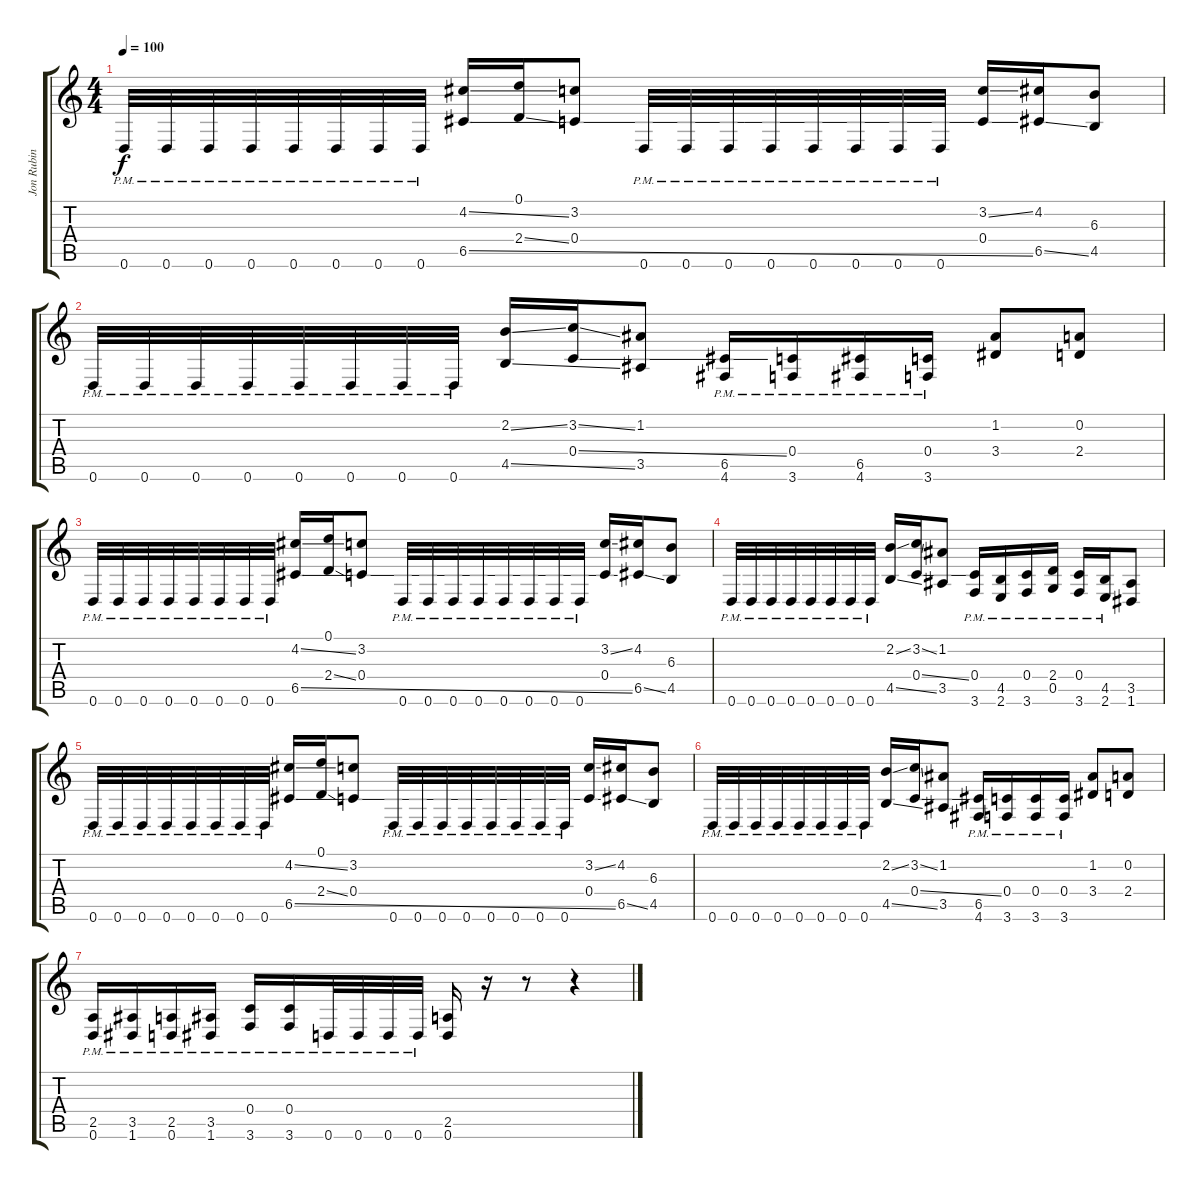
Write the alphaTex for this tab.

\track ("Jon Rubin " "Jon Rubin ") {instrument distortionguitar}
\staff {score tabs}
\tuning (D4 A3 F3 C3 G2 D2) {hide}
\ts (4 4)
\tempo 100
\clef g2
\ks c
0.6{pm}.32{dy f} 0.6{pm}.32 0.6{pm}.32 0.6{pm}.32 0.6{pm}.32 0.6{pm}.32 0.6{pm}.32 0.6{pm}.32 (4.2{ss} 6.5{ss}).16 (0.1 2.4{ss}).16 (3.2 0.4).8 0.6{pm}.32 0.6{pm}.32 0.6{pm}.32 0.6{pm}.32 0.6{pm}.32 0.6{pm}.32 0.6{pm}.32 0.6{pm}.32 (3.2{ss} 0.4).16 (4.2 6.5{ss}).16 (6.3 4.5).8 |
0.6{pm}.32 0.6{pm}.32 0.6{pm}.32 0.6{pm}.32 0.6{pm}.32 0.6{pm}.32 0.6{pm}.32 0.6{pm}.32 (2.2{ss} 4.5{ss}).16 (3.2{ss} 0.4{ss}).16 (1.2 3.5).8 (6.5{pm} 4.6{pm}).16 (0.4{pm} 3.6{pm}).16 (6.5{pm} 4.6{pm}).16 (0.4{pm} 3.6{pm}).16 (1.2 3.4).8 (0.2 2.4).8 |
0.6{pm}.32 0.6{pm}.32 0.6{pm}.32 0.6{pm}.32 0.6{pm}.32 0.6{pm}.32 0.6{pm}.32 0.6{pm}.32 (4.2{ss} 6.5{ss}).16 (0.1 2.4{ss}).16 (3.2 0.4).8 0.6{pm}.32 0.6{pm}.32 0.6{pm}.32 0.6{pm}.32 0.6{pm}.32 0.6{pm}.32 0.6{pm}.32 0.6{pm}.32 (3.2{ss} 0.4).16 (4.2 6.5{ss}).16 (6.3 4.5).8 |
0.6{pm}.32 0.6{pm}.32 0.6{pm}.32 0.6{pm}.32 0.6{pm}.32 0.6{pm}.32 0.6{pm}.32 0.6{pm}.32 (2.2{ss} 4.5{ss}).16 (3.2{ss} 0.4{ss}).16 (1.2 3.5).8 (0.4{pm} 3.6{pm}).16 (4.5{pm} 2.6{pm}).16 (0.4{pm} 3.6{pm}).16 (2.4{pm} 0.5{pm}).16 (0.4{pm} 3.6{pm}).16 (4.5{pm} 2.6{pm}).16 (3.5 1.6).8 |
0.6{pm}.32 0.6{pm}.32 0.6{pm}.32 0.6{pm}.32 0.6{pm}.32 0.6{pm}.32 0.6{pm}.32 0.6{pm}.32 (4.2{ss} 6.5{ss}).16 (0.1 2.4{ss}).16 (3.2 0.4).8 0.6{pm}.32 0.6{pm}.32 0.6{pm}.32 0.6{pm}.32 0.6{pm}.32 0.6{pm}.32 0.6{pm}.32 0.6{pm}.32 (3.2{ss} 0.4).16 (4.2 6.5{ss}).16 (6.3 4.5).8 |
0.6{pm}.32 0.6{pm}.32 0.6{pm}.32 0.6{pm}.32 0.6{pm}.32 0.6{pm}.32 0.6{pm}.32 0.6{pm}.32 (2.2{ss} 4.5{ss}).16 (3.2{ss} 0.4{ss}).16 (1.2 3.5).8 (6.5{pm} 4.6{pm}).16 (0.4{pm} 3.6{pm}).16 (0.4{pm} 3.6{pm}).16 (0.4{pm} 3.6{pm}).16 (1.2 3.4).8 (0.2 2.4).8 |
(2.5{pm} 0.6{pm}).16 (3.5{pm} 1.6{pm}).16 (2.5{pm} 0.6{pm}).16 (3.5{pm} 1.6{pm}).16 (0.4{pm} 3.6{pm}).16 (0.4{pm} 3.6{pm}).16 0.6{pm}.32 0.6{pm}.32 0.6{pm}.32 0.6{pm}.32 (2.5 0.6).16 r.16 r.8 r.4
